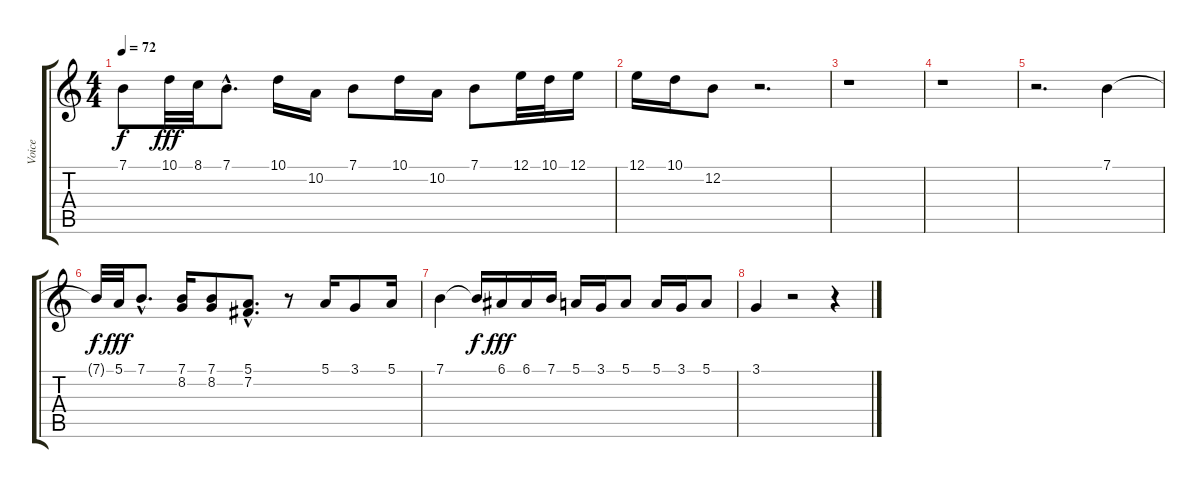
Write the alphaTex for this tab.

\track ("Voice" "Voice") {instrument bassoon}
\staff {score tabs}
\tuning (E4 B3 G3 D3 A2 E2) {hide}
\ts (4 4)
\tempo 72
\clef g2
\ks c
7.1{t}.8{dy f} 10.1.32{dy fff} 8.1.32 7.1{hac}.8{d} 10.1.16 10.2.16 7.1.8 10.1.16 10.2.16 7.1.8 12.1.32 10.1.32 12.1.16 |
12.1.16 10.1.16 12.2.8 r.2{d} |
r.1 |
r.1 |
r.2{d} 7.1.4 |
7.1{t}.32{dy f} 5.1.32{dy fff} 7.1{hac}.8{d} (7.1 8.2).16 (7.1 8.2).8 (5.1{hac} 7.2{hac}).8{d} r.8 5.1.16 3.1.8 5.1.16 |
7.1.4 7.1{t}.16{dy f} 6.1.16{dy fff} 6.1.16 7.1.16 5.1.16 3.1.16 5.1.8 5.1.16 3.1.16 5.1.8 |
3.1.4 r.2 r.4
